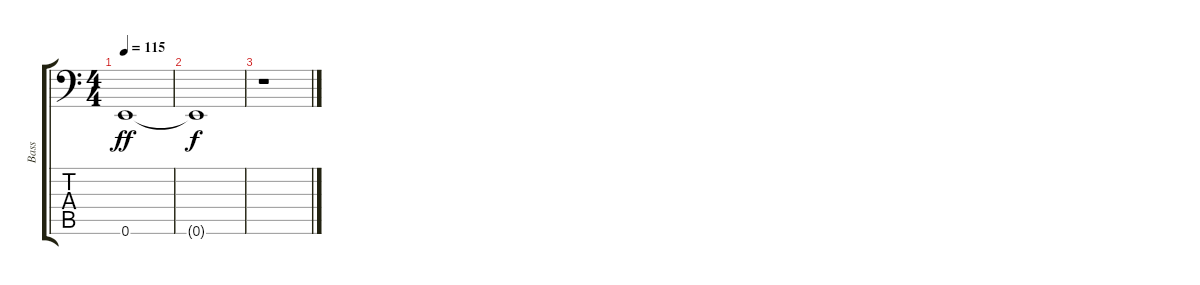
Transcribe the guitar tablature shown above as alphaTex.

\track ("Bass" "Bass") {instrument electricbassfinger}
\staff {score tabs}
\tuning (E3 B2 G2 D2 A1 E1) {hide}
\ts (4 4)
\tempo 115
\clef f4
\ks c
0.6.1{dy ff} |
0.6{t}.1{dy f} |
r.1
